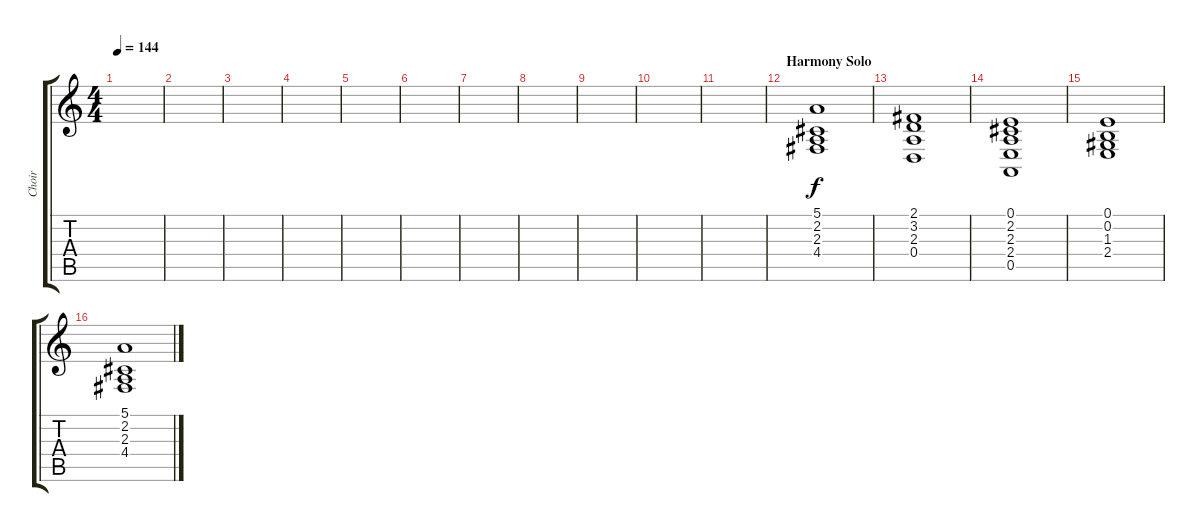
\track ("Choir" "Choir") {instrument choiraahs}
\staff {score tabs}
\tuning (E4 B3 G3 D3 A2 E2) {hide}
\ts (4 4)
\tempo 144
\clef g2
\ks c
|
|
|
|
|
|
|
|
|
|
|
\section ("" "Harmony Solo")
(5.1 2.2 2.3 4.4).1 |
(2.1 3.2 2.3 0.4).1 |
(0.1 2.2 2.3 2.4 0.5).1 |
(0.1 0.2 1.3 2.4).1 |
(5.1 2.2 2.3 4.4).1
